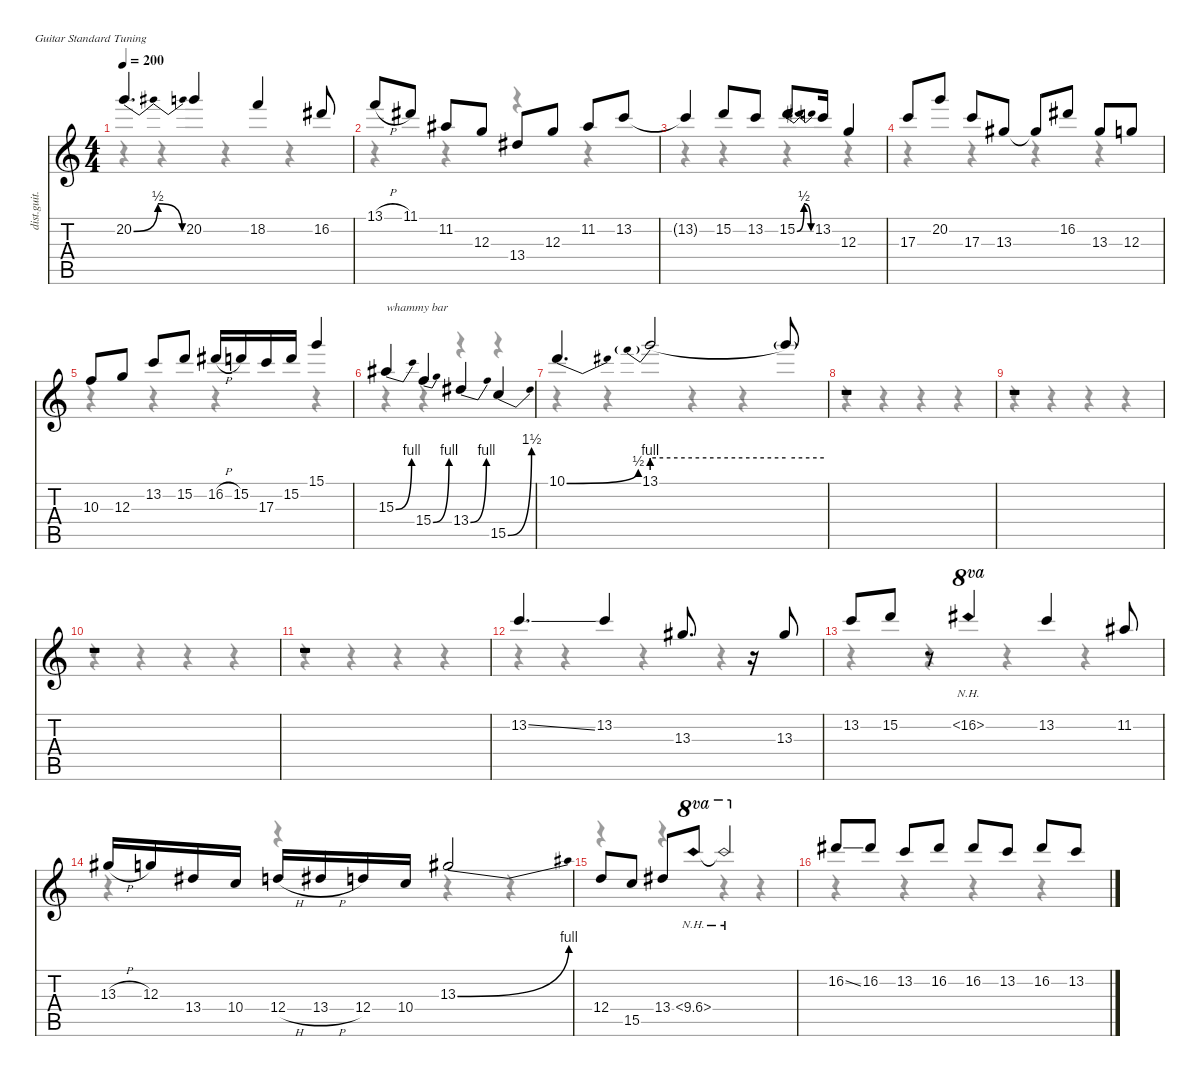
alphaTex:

\defaultSystemsLayout 4
\hideDynamics
\bracketExtendMode nobrackets
\otherSystemsTrackNameOrientation horizontal
\track ("Sam Totman (Lead Guitar)" "dist.guit.") {instrument distortionguitar}
\staff {score tabs}
\tuning (E4 B3 G3 D3 A2 E2)
\voice
\ts (4 4)
\tempo 200
\clef g2
\ks c
20.2{be (bendrelease 0 0 15 2 34.9999992 2 39.999998399999996 0)}.4{d dy f beam Up} 20.2.4{beam Up} 18.2.4{beam Up} 16.2{acc #}.8{beam Up} |
13.1{h}.8{beam Up} 11.1{acc #}.8{beam Up} 11.2{acc #}.8{beam Up} 12.3.8{beam Up} 13.4{acc #}.8{beam Up} 12.3.8{beam Up} 11.2{acc #}.8{beam Up} 13.2.8{beam Up} |
13.2{t}.4{beam Up} 15.2.8{beam Up} 13.2.8{beam Up} 15.2{be (bendrelease 0 0 15 2 30 2 45 0)}.8{d beam Up} 13.2.16{beam Up} 12.3.4{beam Up} |
17.3.8{beam Up} 20.2.8{beam Up} 17.3.8{beam Up} 13.3{acc #}.8{beam Up} 13.3{t acc #}.8{beam Up} 16.2{acc #}.8{beam Up} 13.3{acc #}.8{beam Up} 12.3.8{beam Up} |
10.3.8{beam Up} 12.3.8{beam Up} 13.2.8{beam Up} 15.2.8{beam Up} 16.2{h acc #}.16{beam Up} 15.2.16{beam Up} 17.3.16{beam Up} 15.2.16{beam Up} 15.1.4{beam Up} |
15.3{be (bend 0 0 30 4) acc #}.4{txt "whammy bar" beam Up} 15.4{be (bend 0 0 30 4)}.4{beam Up} 13.4{be (bend 0 0 30 4) acc #}.4{beam Up} 15.5{be (bend 0 0 30 6)}.4{beam Up} |
10.1{be (bend 0 0 9.999999599999999 2)}.4{d beam Up} 13.1{be (prebend 0 4 60 4)}.2{beam Up} 13.1{be (hold 0 4 60 4) t}.8{beam Up} |
r.1{beam Up} |
r.1{beam Up} |
r.1{beam Up} |
r.1{beam Up} |
13.2{ss}.4{d beam Up} 13.2.4{beam Up} 13.3{acc #}.8{d beam Up} r.16{beam Up} 13.3{acc #}.8{beam Up} |
13.2.8{beam Up} 15.2.8{beam Up} r.8{beam Up} 16.2{nh acc #}.4{ot 8va beam Up} 13.2.4{dy mf beam Up} 11.2{acc #}.8{beam Up} |
13.3{h acc #}.16{dy f beam Up} 12.3.16{beam Up} 13.4{acc #}.16{beam Up} 10.4.16{beam Up} 12.4{h}.16{beam Up} 13.4{h acc #}.16{beam Up} 12.4.16{beam Up} 10.4.16{beam Up} 13.3{be (bend 0 0 9.999999599999999 4) acc #}.2{beam Up} |
12.4.8{beam Up} 15.5.8{beam Up} 13.4{acc #}.8{beam Up} 10.4{nh}.8{ot 8va beam Up} 10.4{nh t}.2{ot 8va beam Up} |
16.2{ss acc #}.8{beam Up} 16.2{acc #}.8{beam Up} 13.2.8{beam Up} 16.2{acc #}.8{beam Up} 16.2{acc #}.8{beam Up} 13.2.8{beam Up} 16.2{acc #}.8{beam Up} 13.2.8{beam Up}
\voice
\clef g2
\ottava regular
\simile none
\ks c
r.4{dy mf beam Down} r.4{beam Down} r.4{beam Down} r.4{beam Down} |
r.4{beam Down} r.4{beam Down} r.4{beam Down} r.4{beam Down} |
r.4{beam Down} r.4{beam Down} r.4{beam Down} r.4{beam Down} |
r.4{beam Down} r.4{beam Down} r.4{beam Down} r.4{beam Down} |
r.4{beam Down} r.4{beam Down} r.4{beam Down} r.4{beam Down} |
r.4{beam Down} r.4{beam Down} r.4{beam Down} r.4{beam Down} |
r.4{beam Down} r.4{beam Down} r.4{beam Down} r.4{beam Down} |
r.4{beam Down} r.4{beam Down} r.4{beam Down} r.4{beam Down} |
r.4{beam Down} r.4{beam Down} r.4{beam Down} r.4{beam Down} |
r.4{beam Down} r.4{beam Down} r.4{beam Down} r.4{beam Down} |
r.4{beam Down} r.4{beam Down} r.4{beam Down} r.4{beam Down} |
r.4{beam Down} r.4{beam Down} r.4{beam Down} r.4{beam Down} |
r.4{beam Down} r.4{beam Down} r.4{beam Down} r.4{beam Down} |
r.4{beam Down} r.4{beam Down} r.4{beam Down} r.4{beam Down} |
r.4{beam Down} r.4{beam Down} r.4{beam Down} r.4{beam Down} |
r.4{beam Down} r.4{beam Down} r.4{beam Down} r.4{beam Down}
